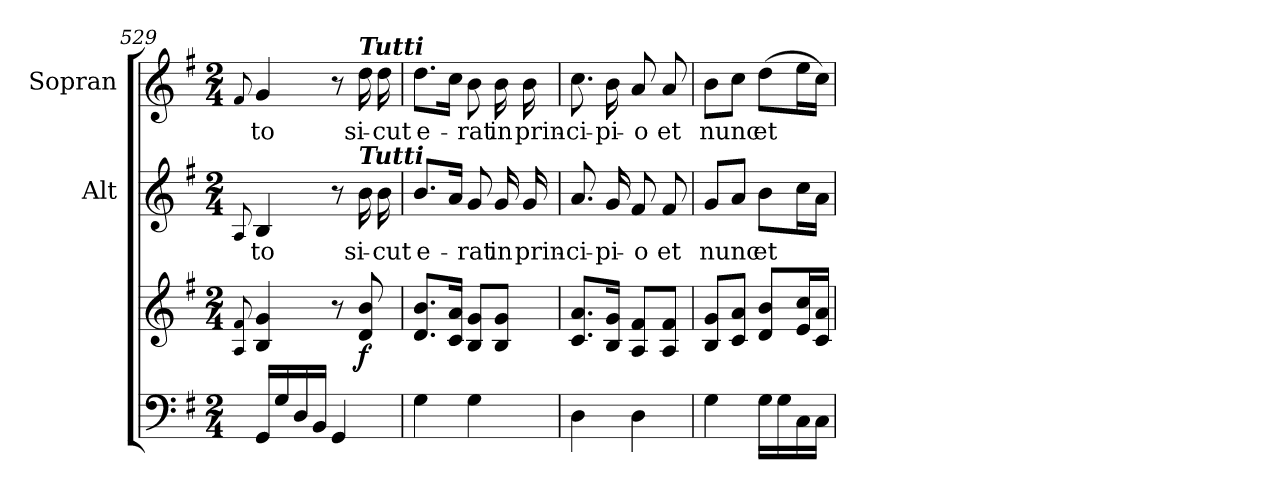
**kern	**kern	**dynam	**kern	**text	**kern	**text
*part3	*part3	*part3	*part2	*part2	*part1	*part1
*staff4	*staff3	*staff3/4	*staff2	*staff2	*staff1	*staff1
*	*	*	*I"Alt	*	*I"Sopran	*
*	*	*	*I'A.	*	*I'S.	*
*clefF4	*clefG2	*	*clefG2	*	*clefG2	*
*k[f#]	*k[f#]	*	*k[f#]	*	*k[f#]	*
*G:	*G:	*	*G:	*	*G:	*
*M2/4	*M2/4	*	*M2/4	*	*M2/4	*
=529	=529	=529	=529	=529	=529	=529
.	8qqA/ 8qqf#/	.	8qqA/	.	8qqf#/	.
!	!	!	!	!LO:LY:b	!	!LO:LY:b
16GG/LL	4B/ 4g/	.	4B/	-to	4g/	-to
16G/	.	.	.	.	.	.
16D/	.	.	.	.	.	.
16BB/JJ	.	.	.	.	.	.
4GG/	8r	.	8r	.	8r	.
!	!	!	!	!	!LO:TX:a:Bi:t=Tutti	!
!	!	!	!LO:TX:a:Bi:t=Tutti	!	!	!
!	!	!LO:DY:b	!	!LO:LY:b	!	!LO:LY:b
.	8d/ 8b/	f	16b\	si-	16dd\	si-
!	!	!	!	!LO:LY:b	!	!LO:LY:b
.	.	.	16b\	-cut	16dd\	-cut
=530	=530	=530	=530	=530	=530	=530
!	!	!	!	!LO:LY:b	!	!LO:LY:b
4G\	8.d/ 8.b/L	.	8.b/L	e-	8.dd\L	e-
.	16c/ 16a/Jk	.	16a/Jk	.	16cc\Jk	.
!	!	!	!	!LO:LY:b	!	!LO:LY:b
4G\	8B/ 8g/L	.	8g/	-rat	8b\	-rat
!	!	!	!	!LO:LY:b	!	!LO:LY:b
.	8B/ 8g/J	.	16g/	in	16b\	in
!	!	!	!	!LO:LY:b	!	!LO:LY:b
.	.	.	16g/	prin-	16b\	prin-
!!LO:PB:g=z
=531	=531	=531	=531	=531	=531	=531
!	!	!	!	!LO:LY:b	!	!LO:LY:b
4D\	8.c/ 8.a/L	.	8.a/	-ci-	8.cc\	-ci-
!	!	!	!	!LO:LY:b	!	!LO:LY:b
.	16B/ 16g/Jk	.	16g/	-pi-	16b\	-pi-
!	!	!	!	!LO:LY:b	!	!LO:LY:b
4D\	8A/ 8f#/L	.	8f#/	-o	8a/	-o
!	!	!	!	!LO:LY:b	!	!LO:LY:b
.	8A/ 8f#/J	.	8f#/	et	8a/	et
=532	=532	=532	=532	=532	=532	=532
!	!	!	!	!LO:LY:b	!	!LO:LY:b
4G\	8B/ 8g/L	.	8g/L	nunc	8b\L	nunc
.	8c/ 8a/J	.	8a/J	.	8cc\J	.
!	!	!	!	!LO:LY:b	!	!LO:LY:b
16G\LL	8d/ 8b/L	.	8b\L	et	(>8dd\L	et
16G\	.	.	.	.	.	.
16C\	16e/ 16cc/L	.	16cc\L	.	16ee\L	.
16C\JJ	16c/ 16a/JJ	.	16a\JJ	.	16cc\JJ)	.
=	=	=	=	=	=	=
*-	*-	*-	*-	*-	*-	*-
